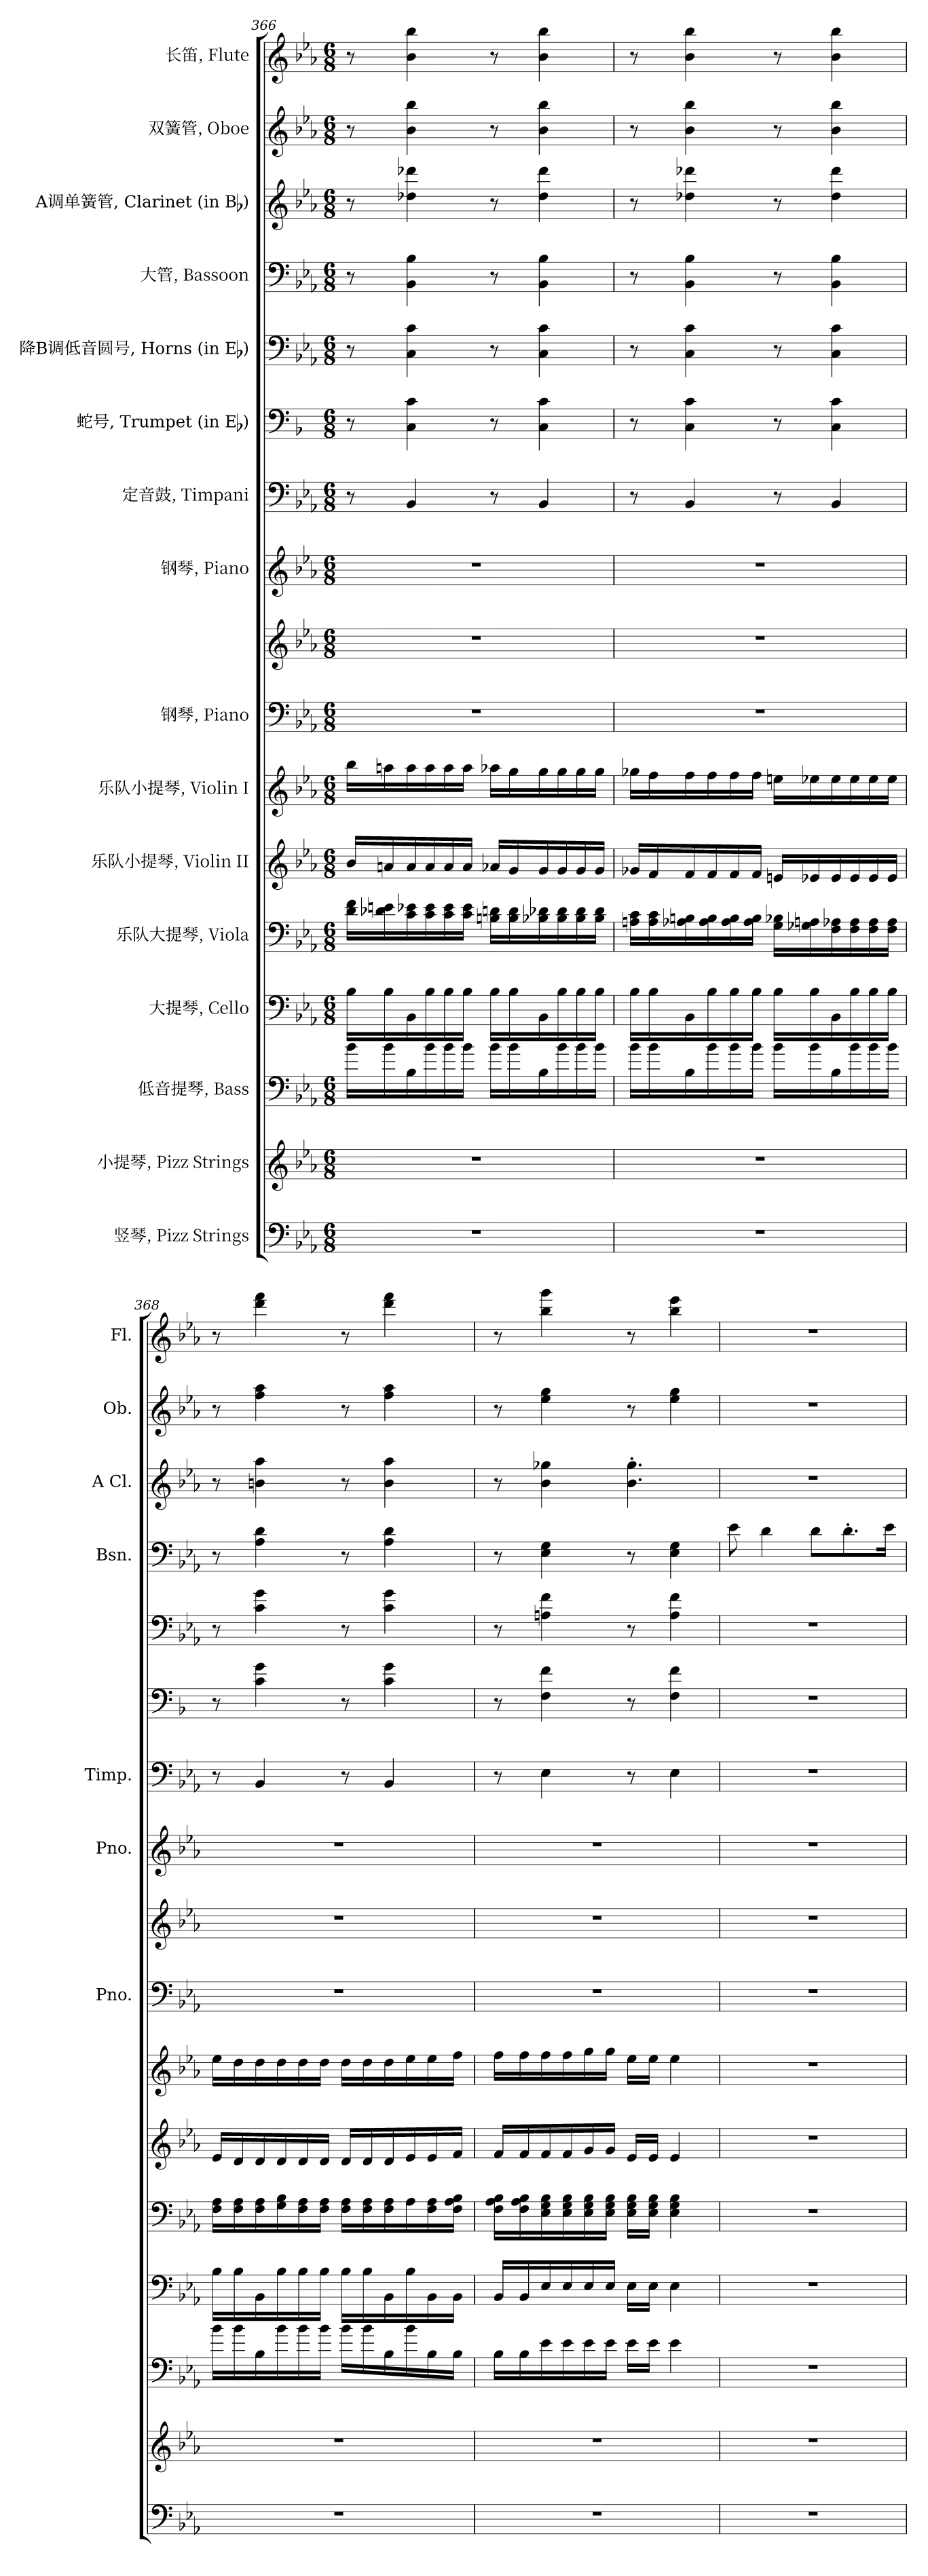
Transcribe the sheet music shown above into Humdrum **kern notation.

**kern	**kern	**kern	**kern	**kern	**kern	**kern	**kern	**kern	**kern	**kern	**kern	**kern	**kern	**kern	**kern	**kern
*part16	*part15	*part14	*part13	*part12	*part11	*part10	*part9	*part9	*part8	*part7	*part6	*part5	*part4	*part3	*part2	*part1
*staff17	*staff16	*staff15	*staff14	*staff13	*staff12	*staff11	*staff10	*staff9	*staff8	*staff7	*staff6	*staff5	*staff4	*staff3	*staff2	*staff1
*I"竖琴, Pizz Strings	*I"小提琴, Pizz Strings	*I"低音提琴, Bass	*I"大提琴, Cello	*I"乐队大提琴, Viola	*I"乐队小提琴, Violin II	*I"乐队小提琴, Violin I	*I"钢琴, Piano	*	*I"钢琴, Piano	*I"定音鼓, Timpani	*I"蛇号, Trumpet (in Eb)	*I"降B调低音圆号, Horns (in Eb)	*I"大管, Bassoon	*I"A调单簧管, Clarinet (in Bb)	*I"双簧管, Oboe	*I"长笛, Flute
*	*	*	*	*	*	*	*I'Pno.	*	*I'Pno.	*I'Timp.	*	*	*I'Bsn.	*I'A Cl.	*I'Ob.	*I'Fl.
!!LO:PB:g=z
*clefF4	*clefG2	*clefF4	*clefF4	*clefF4	*clefG2	*clefG2	*clefF4	*clefG2	*clefG2	*clefF4	*clefF4	*clefF4	*clefF4	*clefG2	*clefG2	*clefG2
*	*	*ITrd7c12	*	*	*	*	*	*	*	*	*ITrd1c2	*ITrd1c2	*	*ITrd2c3	*	*
*k[b-e-a-]	*k[b-e-a-]	*k[b-e-a-]	*k[b-e-a-]	*k[b-e-a-]	*k[b-e-a-]	*k[b-e-a-]	*k[b-e-a-]	*k[b-e-a-]	*k[b-e-a-]	*k[b-e-a-]	*k[b-e-a-]	*k[b-e-a-d-g-]	*k[b-e-a-]	*k[]	*k[b-e-a-]	*k[b-e-a-]
*M6/8	*M6/8	*M6/8	*M6/8	*M6/8	*M6/8	*M6/8	*M6/8	*M6/8	*M6/8	*M6/8	*M6/8	*M6/8	*M6/8	*M6/8	*M6/8	*M6/8
=366	=366	=366	=366	=366	=366	=366	=366	=366	=366	=366	=366	=366	=366	=366	=366	=366
2.r	2.r	16B-\LL	16B-\LL	16d\ 16f\LL	16b-/LL	16bb-\LL	2.r	2.r	2.r	8r	8r	8r	8r	8r	8r	8r
.	.	16B-\	16B-\	16d-X\ 16en\	16an/	16aan\	.	.	.	.	.	.	.	.	.	.
.	.	16BB-\	16BB-\	16c\ 16e-X\	16a/	16aa\	.	.	.	4BB-/	4BB-\ 4B-\	4BB-\ 4B-\	4BB-\ 4B-\	4b-X\ 4bb-X\	4b-\ 4bb-\	4b-\ 4bb-\
.	.	16B-\	16B-\	16c\ 16e-\	16a/	16aa\	.	.	.	.	.	.	.	.	.	.
.	.	16B-\	16B-\	16c\ 16e-\	16a/	16aa\	.	.	.	.	.	.	.	.	.	.
.	.	16B-\JJ	16B-\JJ	16c\ 16e-\JJ	16a/JJ	16aa\JJ	.	.	.	.	.	.	.	.	.	.
.	.	16B-\LL	16B-\LL	16Bn\ 16dn\LL	16a-X/LL	16aa-X\LL	.	.	.	8r	8r	8r	8r	8r	8r	8r
.	.	16B-\	16B-\	16B\ 16d\	16g/	16gg\	.	.	.	.	.	.	.	.	.	.
.	.	16BB-\	16BB-\	16B-X\ 16d-X\	16g/	16gg\	.	.	.	4BB-/	4BB-\ 4B-\	4BB-\ 4B-\	4BB-\ 4B-\	4b-\ 4bb-\	4b-\ 4bb-\	4b-\ 4bb-\
.	.	16B-\	16B-\	16B-\ 16d-\	16g/	16gg\	.	.	.	.	.	.	.	.	.	.
.	.	16B-\	16B-\	16B-\ 16d-\	16g/	16gg\	.	.	.	.	.	.	.	.	.	.
.	.	16B-\JJ	16B-\JJ	16B-\ 16d-\JJ	16g/JJ	16gg\JJ	.	.	.	.	.	.	.	.	.	.
!!LO:PB:g=z
=367	=367	=367	=367	=367	=367	=367	=367	=367	=367	=367	=367	=367	=367	=367	=367	=367
2.r	2.r	16B-\LL	16B-\LL	16An\ 16c\LL	16g-X/LL	16gg-X\LL	2.r	2.r	2.r	8r	8r	8r	8r	8r	8r	8r
.	.	16B-\	16B-\	16A\ 16c\	16f/	16ff\	.	.	.	.	.	.	.	.	.	.
.	.	16BB-\	16BB-\	16A-X\ 16Bn\	16f/	16ff\	.	.	.	4BB-/	4BB-\ 4B-\	4BB-\ 4B-\	4BB-\ 4B-\	4b-X\ 4bb-X\	4b-\ 4bb-\	4b-\ 4bb-\
.	.	16B-\	16B-\	16A-\ 16B\	16f/	16ff\	.	.	.	.	.	.	.	.	.	.
.	.	16B-\	16B-\	16A-\ 16B\	16f/	16ff\	.	.	.	.	.	.	.	.	.	.
.	.	16B-\JJ	16B-\JJ	16A-\ 16B\JJ	16f/JJ	16ff\JJ	.	.	.	.	.	.	.	.	.	.
.	.	16B-\LL	16B-\LL	16G\ 16B-X\LL	16en/LL	16een\LL	.	.	.	8r	8r	8r	8r	8r	8r	8r
.	.	16B-\	16B-\	16G-X\ 16An\	16e-X/	16ee-X\	.	.	.	.	.	.	.	.	.	.
.	.	16BB-\	16BB-\	16F\ 16A-X\	16e-/	16ee-\	.	.	.	4BB-/	4BB-\ 4B-\	4BB-\ 4B-\	4BB-\ 4B-\	4b-\ 4bb-\	4b-\ 4bb-\	4b-\ 4bb-\
.	.	16B-\	16B-\	16F\ 16A-\	16e-/	16ee-\	.	.	.	.	.	.	.	.	.	.
.	.	16B-\	16B-\	16F\ 16A-\	16e-/	16ee-\	.	.	.	.	.	.	.	.	.	.
.	.	16B-\JJ	16B-\JJ	16F\ 16A-\JJ	16e-/JJ	16ee-\JJ	.	.	.	.	.	.	.	.	.	.
=368	=368	=368	=368	=368	=368	=368	=368	=368	=368	=368	=368	=368	=368	=368	=368	=368
2.r	2.r	16B-\LL	16B-\LL	16F\ 16A-\LL	16e-/LL	16ee-\LL	2.r	2.r	2.r	8r	8r	8r	8r	8r	8r	8r
.	.	16B-\	16B-\	16F\ 16A-\	16d/	16dd\	.	.	.	.	.	.	.	.	.	.
.	.	16BB-\	16BB-\	16F\ 16A-\	16d/	16dd\	.	.	.	4BB-/	4B-\ 4f\	4B-\ 4f\	4A-\ 4d\	4g#X\ 4ff\	4ff\ 4aa-\	4ddd\ 4fff\
.	.	16B-\	16B-\	16G\ 16B-\	16d/	16dd\	.	.	.	.	.	.	.	.	.	.
.	.	16B-\	16B-\	16F\ 16A-\	16d/	16dd\	.	.	.	.	.	.	.	.	.	.
.	.	16B-\JJ	16B-\JJ	16F\ 16A-\JJ	16d/JJ	16dd\JJ	.	.	.	.	.	.	.	.	.	.
.	.	16B-\LL	16B-\LL	16F\ 16A-\LL	16d/LL	16dd\LL	.	.	.	8r	8r	8r	8r	8r	8r	8r
.	.	16B-\	16B-\	16F\ 16A-\	16d/	16dd\	.	.	.	.	.	.	.	.	.	.
.	.	16BB-\	16BB-\	16F\ 16A-\	16d/	16dd\	.	.	.	4BB-/	4B-\ 4f\	4B-\ 4f\	4A-\ 4d\	4g#\ 4ff\	4ff\ 4aa-\	4ddd\ 4fff\
.	.	16B-\	16B-\	16A-\	16e-/	16ee-\	.	.	.	.	.	.	.	.	.	.
.	.	16BB-\	16BB-\	16F\ 16A-\	16e-/	16ee-\	.	.	.	.	.	.	.	.	.	.
.	.	16BB-\JJ	16BB-\JJ	16F\ 16A-\ 16B-\JJ	16f/JJ	16ff\JJ	.	.	.	.	.	.	.	.	.	.
!!LO:PB:g=z
=369	=369	=369	=369	=369	=369	=369	=369	=369	=369	=369	=369	=369	=369	=369	=369	=369
2.r	2.r	16BB-\LL	16BB-/LL	16F\ 16A-\ 16B-\LL	16f/LL	16ff\LL	2.r	2.r	2.r	8r	8r	8r	8r	8r	8r	8r
.	.	16BB-\	16BB-/	16F\ 16A-\ 16B-\	16f/	16ff\	.	.	.	.	.	.	.	.	.	.
.	.	16E-\	16E-/	16E-\ 16G\ 16B-\	16f/	16ff\	.	.	.	4E-\	4E-\ 4e-\	4Gn\ 4e-\	4E-\ 4G\	4g\ 4ee-X\	4ee-\ 4gg\	4bb-\ 4ggg\
.	.	16E-\	16E-/	16E-\ 16G\ 16B-\	16f/	16ff\	.	.	.	.	.	.	.	.	.	.
.	.	16E-\	16E-/	16E-\ 16G\ 16B-\	16g/	16gg\	.	.	.	.	.	.	.	.	.	.
.	.	16E-\JJ	16E-/JJ	16E-\ 16G\ 16B-\JJ	16g/JJ	16gg\JJ	.	.	.	.	.	.	.	.	.	.
.	.	16E-\LL	16E-\LL	16E-\ 16G\ 16B-\LL	16e-/LL	16ee-\LL	.	.	.	8r	8r	8r	8r	4.g\' 4.ee-\'	8r	8r
.	.	16E-\JJ	16E-\JJ	16E-\ 16G\ 16B-\JJ	16e-/JJ	16ee-\JJ	.	.	.	.	.	.	.	.	.	.
.	.	4E-\	4E-\	4E-\ 4G\ 4B-\	4e-/	4ee-\	.	.	.	4E-\	4E-\ 4e-\	4G\ 4e-\	4E-\ 4G\	.	4ee-\ 4gg\	4bb-\ 4eee-\
=370	=370	=370	=370	=370	=370	=370	=370	=370	=370	=370	=370	=370	=370	=370	=370	=370
2.r	2.r	2.r	2.r	2.r	2.r	2.r	2.r	2.r	2.r	2.r	2.r	2.r	8e-\	2.r	2.r	2.r
.	.	.	.	.	.	.	.	.	.	.	.	.	4d\	.	.	.
.	.	.	.	.	.	.	.	.	.	.	.	.	8d\L	.	.	.
.	.	.	.	.	.	.	.	.	.	.	.	.	8.d'\	.	.	.
.	.	.	.	.	.	.	.	.	.	.	.	.	16e-\Jk	.	.	.
=	=	=	=	=	=	=	=	=	=	=	=	=	=	=	=	=
*-	*-	*-	*-	*-	*-	*-	*-	*-	*-	*-	*-	*-	*-	*-	*-	*-
